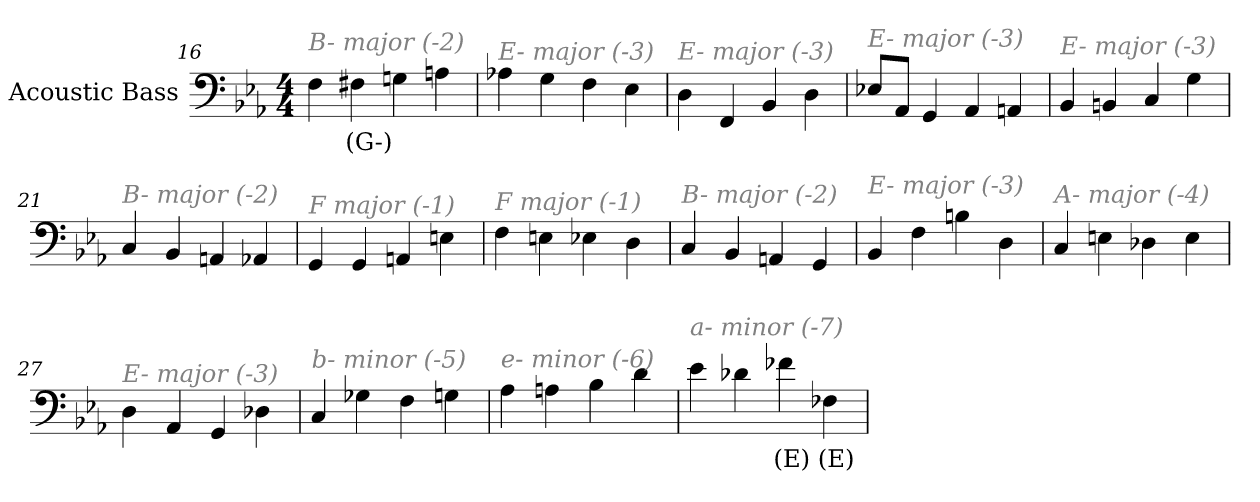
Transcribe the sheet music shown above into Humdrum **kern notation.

**kern	**text
*part1	*part1
*staff1	*staff1
*I"Acoustic Bass	*
*clefF4	*
*ITrd7c12	*
*k[b-e-a-]	*
*E-:	*
*M4/4	*
=16	=16
!LO:TX:i:color=#808080:t=B- major (-2)	!
4FF	.
4FF#Xi	(G-)
4GGn	.
4AAn	.
=17	=17
!LO:TX:i:color=#808080:t=E- major (-3)	!
4AA-X	.
4GG	.
4FF	.
4EE-	.
=18	=18
!LO:TX:i:color=#808080:t=E- major (-3)	!
4DD	.
4FFF	.
4BBB-	.
4DD	.
=19	=19
!LO:TX:i:color=#808080:t=E- major (-3)	!
8EE-XL	.
8AAA-J	.
4GGG	.
4AAA-	.
4AAAn	.
=20	=20
!LO:TX:i:color=#808080:t=E- major (-3)	!
4BBB-	.
4BBBn	.
4CC	.
4GG	.
=21	=21
!LO:TX:i:color=#808080:t=B- major (-2)	!
4CC	.
4BBB-	.
4AAAn	.
4AAA-X	.
=22	=22
!LO:TX:i:color=#808080:t=F major (-1)	!
4GGG	.
4GGG	.
4AAAn	.
4EEn	.
=23	=23
!LO:TX:i:color=#808080:t=F major (-1)	!
4FF	.
4EEn	.
4EE-X	.
4DD	.
=24	=24
!LO:TX:i:color=#808080:t=B- major (-2)	!
4CC	.
4BBB-	.
4AAAn	.
4GGG	.
=25	=25
!LO:TX:i:color=#808080:t=E- major (-3)	!
4BBB-	.
4FF	.
4BBn	.
4DD	.
=26	=26
!LO:TX:i:color=#808080:t=A- major (-4)	!
4CC	.
4EEn	.
4DD-X	.
4EE	.
=27	=27
!LO:TX:i:color=#808080:t=E- major (-3)	!
4DD	.
4AAA-	.
4GGG	.
4DD-X	.
=28	=28
!LO:TX:i:color=#808080:t=b- minor (-5)	!
4CC	.
4GG-X	.
4FF	.
4GGn	.
=29	=29
!LO:TX:i:color=#808080:t=e- minor (-6)	!
4AA-	.
4AAn	.
4BB-	.
4D	.
=30	=30
!LO:TX:i:color=#808080:t=a- minor (-7)	!
4E-	.
4D-X	.
4F-Xi	(E)
4FF-Xi	(E)
=	=
*-	*-
